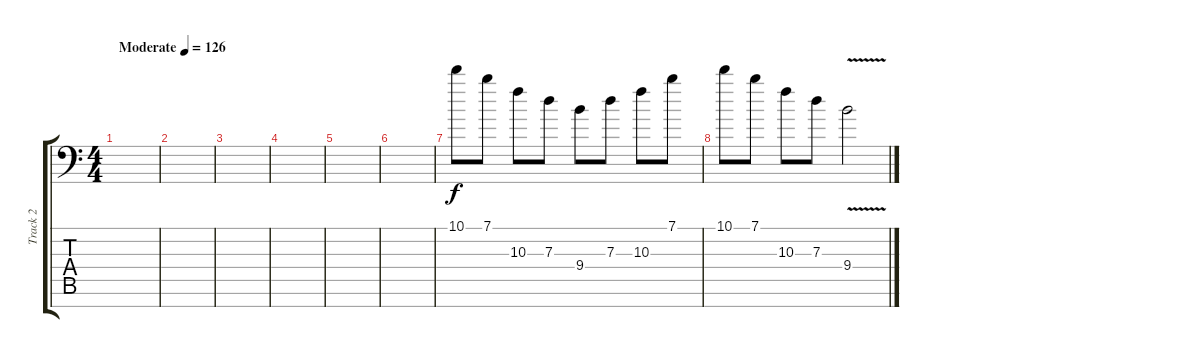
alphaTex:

\track ("Track 2" "Track 2") {instrument distortionguitar}
\staff {score tabs}
\tuning (E4 B3 G3 D3 A2 E2 A1) {hide}
\ts (4 4)
\tempo (126 "Moderate")
\clef f4
\ks c
|
|
|
|
|
|
10.1.8 7.1.8 10.3.8 7.3.8 9.4.8 7.3.8 10.3.8 7.1.8 |
10.1.8 7.1.8 10.3.8 7.3.8 9.4{v}.2
